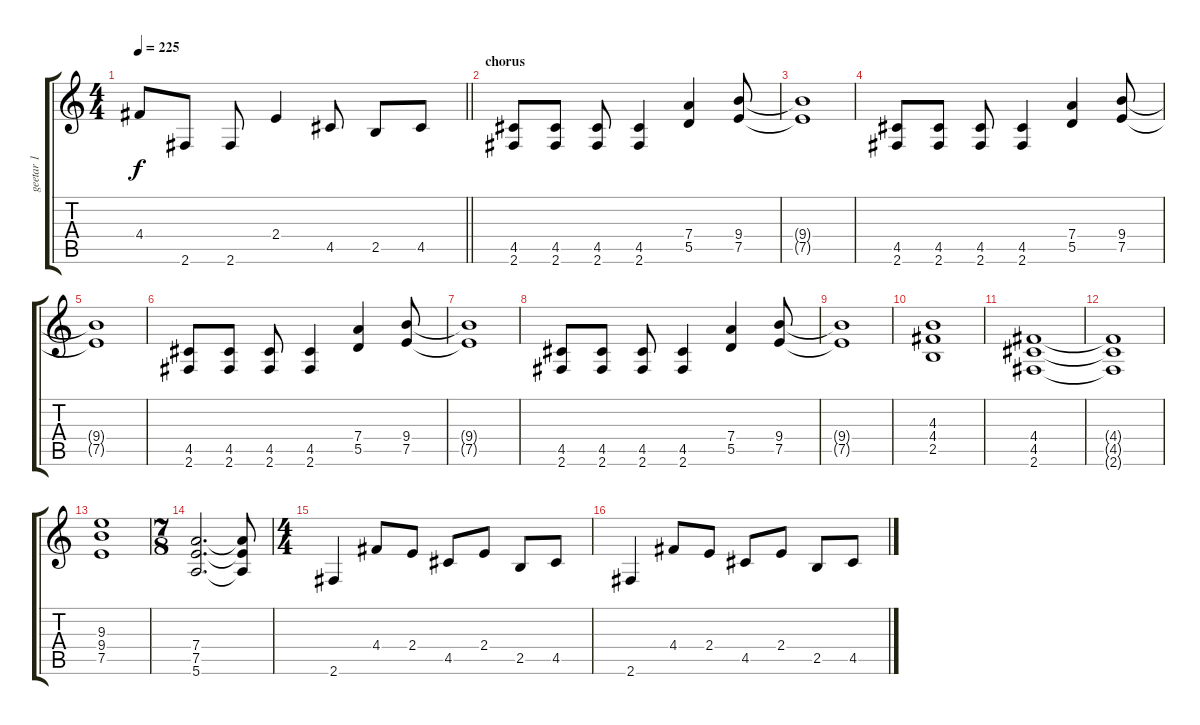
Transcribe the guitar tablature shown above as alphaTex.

\track ("geetar 1" "geetar 1") {instrument distortionguitar}
\staff {score tabs}
\tuning (E4 B3 G3 D3 A2 E2) {hide}
\ts (4 4)
\tempo 225
\clef g2
\barLineRight lightlight
\ks c
4.4.8{dy f} 2.6.8 2.6.8 2.4.4 4.5.8 2.5.8 4.5.8 |
\section ("" "chorus")
(4.5 2.6).8 (4.5 2.6).8 (4.5 2.6).8 (4.5 2.6).4 (7.4 5.5).4 (9.4 7.5).8 |
(9.4{t} 7.5{t}).1 |
(4.5 2.6).8 (4.5 2.6).8 (4.5 2.6).8 (4.5 2.6).4 (7.4 5.5).4 (9.4 7.5).8 |
(9.4{t} 7.5{t}).1 |
(4.5 2.6).8 (4.5 2.6).8 (4.5 2.6).8 (4.5 2.6).4 (7.4 5.5).4 (9.4 7.5).8 |
(9.4{t} 7.5{t}).1 |
(4.5 2.6).8 (4.5 2.6).8 (4.5 2.6).8 (4.5 2.6).4 (7.4 5.5).4 (9.4 7.5).8 |
(9.4{t} 7.5{t}).1 |
(4.3 4.4 2.5).1 |
(4.4 4.5 2.6).1 |
(4.4{t} 4.5{t} 2.6{t}).1 |
(9.3 9.4 7.5).1 |
\ts (7 8)
(7.4 7.5 5.6).2{d} (7.4{t} 7.5{t} 5.6{t}).8 |
\ts (4 4)
2.6.4 4.4.8 2.4.8 4.5.8 2.4.8 2.5.8 4.5.8 |
2.6.4 4.4.8 2.4.8 4.5.8 2.4.8 2.5.8 4.5.8
